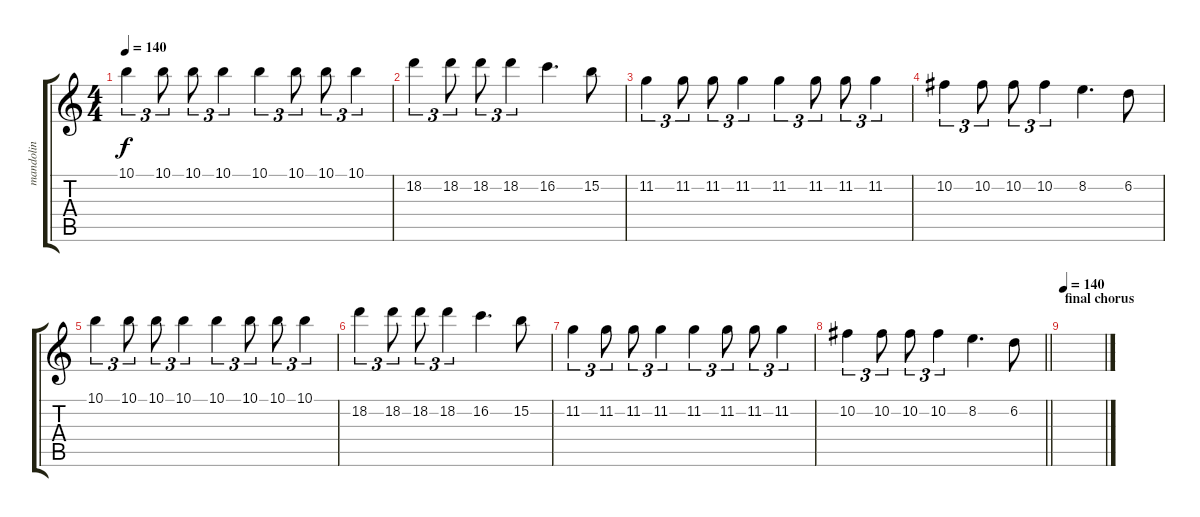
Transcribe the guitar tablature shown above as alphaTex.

\track ("mandolin" "mandolin") {instrument acousticguitarsteel}
\staff {score tabs}
\tuning (Db4 Ab3 E3 B2 Gb2 B1) {hide}
\ts (4 4)
\tempo 140
\clef g2
\ks c
10.1.4{tu (3 2) dy f} 10.1.8{tu (3 2)} 10.1.8{tu (3 2)} 10.1.4{tu (3 2)} 10.1.4{tu (3 2)} 10.1.8{tu (3 2)} 10.1.8{tu (3 2)} 10.1.4{tu (3 2)} |
18.2.4{tu (3 2)} 18.2.8{tu (3 2)} 18.2.8{tu (3 2)} 18.2.4{tu (3 2)} 16.2.4{d} 15.2.8 |
11.2.4{tu (3 2)} 11.2.8{tu (3 2)} 11.2.8{tu (3 2)} 11.2.4{tu (3 2)} 11.2.4{tu (3 2)} 11.2.8{tu (3 2)} 11.2.8{tu (3 2)} 11.2.4{tu (3 2)} |
10.2.4{tu (3 2)} 10.2.8{tu (3 2)} 10.2.8{tu (3 2)} 10.2.4{tu (3 2)} 8.2.4{d} 6.2.8 |
10.1.4{tu (3 2)} 10.1.8{tu (3 2)} 10.1.8{tu (3 2)} 10.1.4{tu (3 2)} 10.1.4{tu (3 2)} 10.1.8{tu (3 2)} 10.1.8{tu (3 2)} 10.1.4{tu (3 2)} |
18.2.4{tu (3 2)} 18.2.8{tu (3 2)} 18.2.8{tu (3 2)} 18.2.4{tu (3 2)} 16.2.4{d} 15.2.8 |
11.2.4{tu (3 2)} 11.2.8{tu (3 2)} 11.2.8{tu (3 2)} 11.2.4{tu (3 2)} 11.2.4{tu (3 2)} 11.2.8{tu (3 2)} 11.2.8{tu (3 2)} 11.2.4{tu (3 2)} |
\barLineRight lightlight
10.2.4{tu (3 2)} 10.2.8{tu (3 2)} 10.2.8{tu (3 2)} 10.2.4{tu (3 2)} 8.2.4{d} 6.2.8 |
\section ("" "final chorus")
\tempo 140
